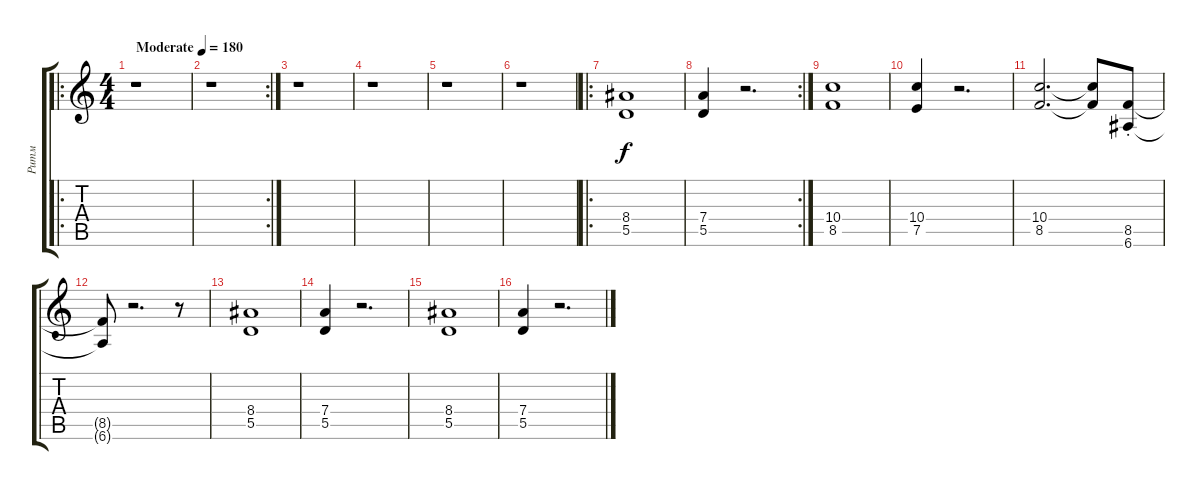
\track ("Ритм" "Ритм") {instrument overdrivenguitar}
\staff {score tabs}
\tuning (E4 B3 G3 D3 A2 E2) {hide}
\ro
\ts (4 4)
\tempo (180 "Moderate")
\clef g2
\ks c
r.1{dy f instrument overdrivenguitar} |
\rc 2
r.1 |
r.1 |
r.1 |
r.1 |
r.1 |
\ro
(8.4 5.5).1{instrument distortionguitar} |
\rc 2
(7.4 5.5).4 r.2{d} |
(10.4 8.5).1 |
(10.4 7.5).4 r.2{d} |
(10.4 8.5).2{d} (10.4{t} 8.5{t}).8 (8.5{st} 6.6{st}).8 |
(8.5{t} 6.6{t}).8 r.2{d} r.8 |
(8.4 5.5).1 |
(7.4 5.5).4 r.2{d} |
(8.4 5.5).1 |
(7.4 5.5).4 r.2{d}
